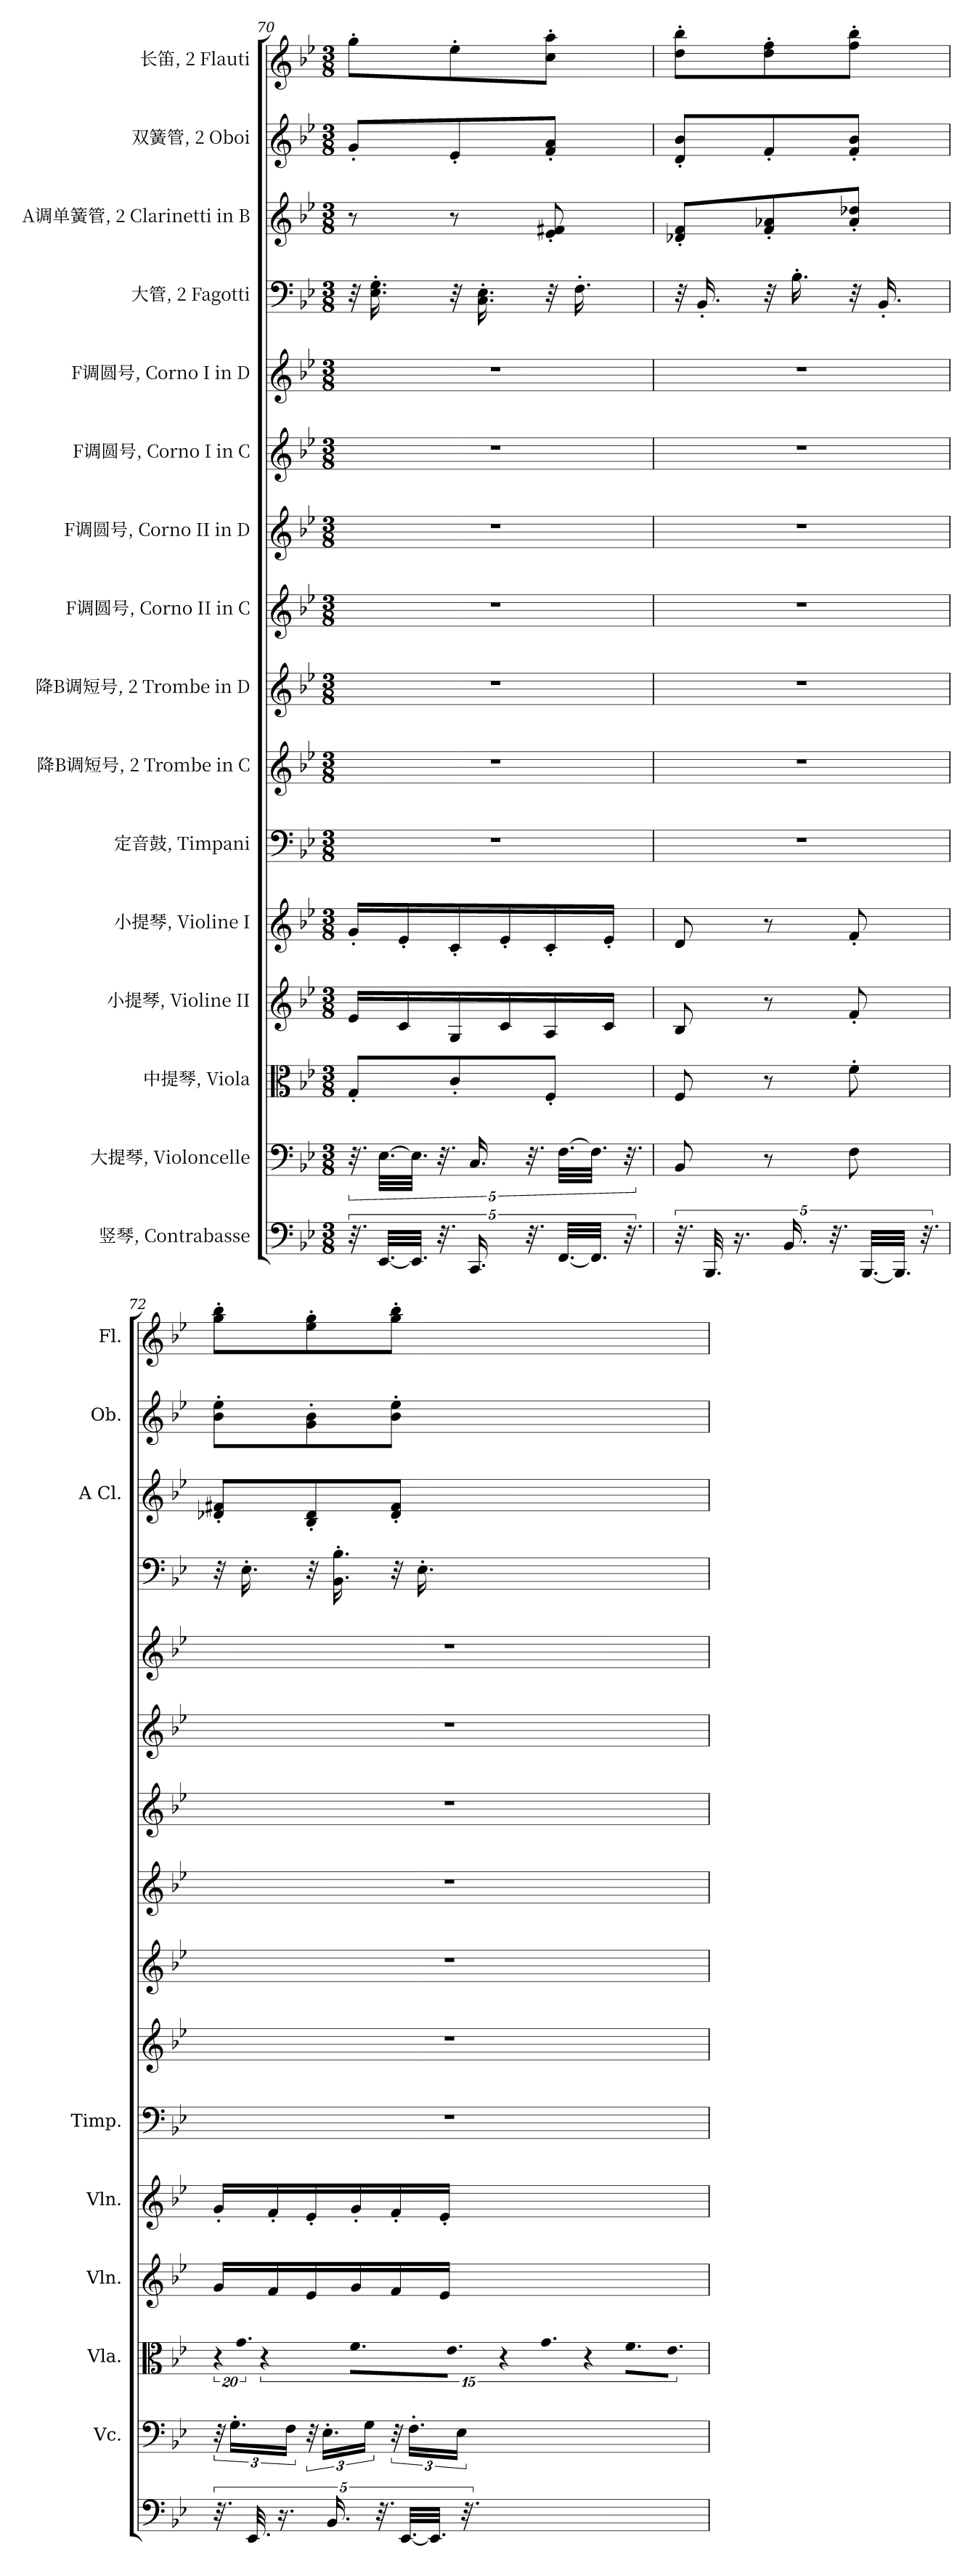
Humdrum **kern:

**kern	**kern	**kern	**kern	**kern	**kern	**kern	**kern	**kern	**kern	**kern	**kern	**kern	**kern	**kern	**kern
*part16	*part15	*part14	*part13	*part12	*part11	*part10	*part9	*part8	*part7	*part6	*part5	*part4	*part3	*part2	*part1
*staff16	*staff15	*staff14	*staff13	*staff12	*staff11	*staff10	*staff9	*staff8	*staff7	*staff6	*staff5	*staff4	*staff3	*staff2	*staff1
*I"竖琴, Contrabasse	*I"大提琴, Violoncelle	*I"中提琴, Viola	*I"小提琴, Violine II	*I"小提琴, Violine I	*I"定音鼓, Timpani	*I"降B调短号, 2 Trombe in C	*I"降B调短号, 2 Trombe in D	*I"F调圆号, Corno II in C	*I"F调圆号, Corno II in D	*I"F调圆号, Corno I in C	*I"F调圆号, Corno I in D	*I"大管, 2 Fagotti	*I"A调单簧管, 2 Clarinetti in B	*I"双簧管, 2 Oboi	*I"长笛, 2 Flauti
*	*I'Vc.	*I'Vla.	*I'Vln.	*I'Vln.	*I'Timp.	*	*	*	*	*	*	*	*I'A Cl.	*I'Ob.	*I'Fl.
*clefF4	*clefF4	*clefC3	*clefG2	*clefG2	*clefF4	*clefG2	*clefG2	*clefG2	*clefG2	*clefG2	*clefG2	*clefF4	*clefG2	*clefG2	*clefG2
*	*	*	*	*	*	*ITrd1c2	*ITrd1c2	*ITrd4c7	*ITrd4c7	*ITrd4c7	*ITrd4c7	*	*ITrd2c3	*	*
*k[b-e-]	*k[b-e-]	*k[b-e-]	*k[b-e-]	*k[b-e-]	*k[b-e-]	*k[b-e-a-d-]	*k[b-e-a-d-]	*k[b-e-a-]	*k[b-e-a-]	*k[b-e-a-]	*k[b-e-a-]	*k[b-e-]	*k[f#]	*k[b-e-]	*k[b-e-]
*M3/8	*M3/8	*M3/8	*M3/8	*M3/8	*M3/8	*M3/8	*M3/8	*M3/8	*M3/8	*M3/8	*M3/8	*M3/8	*M3/8	*M3/8	*M3/8
*MM117	*MM117	*MM117	*MM117	*MM117	*MM117	*MM117	*MM117	*MM117	*MM117	*MM117	*MM117	*MM117	*MM117	*MM117	*MM117
=70	=70	=70	=70	=70	=70	=70	=70	=70	=70	=70	=70	=70	=70	=70	=70
40.r	40.r	8G'/L	16e-/LL	16g'/LL	4.r	4.r	4.r	4.r	4.r	4.r	4.r	32r	8r	8g'/L	8gg'\L
.	.	.	.	.	.	.	.	.	.	.	.	16.E-\' 16.G\'	.	.	.
[40.EE-/LLL	[40.E-\LLL	.	.	.	.	.	.	.	.	.	.	.	.	.	.
.	.	.	16c/	16e-'/	.	.	.	.	.	.	.	.	.	.	.
40.EE-/JJJ]	40.E-\JJJ]	.	.	.	.	.	.	.	.	.	.	.	.	.	.
40.r	40.r	.	.	.	.	.	.	.	.	.	.	.	.	.	.
*	*	*	*	*	*	*	*	*	*	*	*	*	*	*	*MM130
.	.	8c'/	16G/	16c'/	.	.	.	.	.	.	.	32r	8r	8e-'/	8ee-'\
20.CC/	20.C/	.	.	.	.	.	.	.	.	.	.	.	.	.	.
.	.	.	.	.	.	.	.	.	.	.	.	16.C\' 16.E-\'	.	.	.
.	.	.	16c/	16e-'/	.	.	.	.	.	.	.	.	.	.	.
40.r	40.r	.	.	.	.	.	.	.	.	.	.	.	.	.	.
*	*	*	*	*	*	*	*	*	*	*	*	*	*	*	*MM124
.	.	8F'/J	16A/	16c'/	.	.	.	.	.	.	.	32r	8c/' 8d#X/'	8f/' 8a/'J	8cc\' 8aa\'J
[40.FF/LLL	[40.F\LLL	.	.	.	.	.	.	.	.	.	.	.	.	.	.
.	.	.	.	.	.	.	.	.	.	.	.	16.F'\	.	.	.
40.FF/JJJ]	40.F\JJJ]	.	.	.	.	.	.	.	.	.	.	.	.	.	.
.	.	.	16c/JJ	16e-'/JJ	.	.	.	.	.	.	.	.	.	.	.
40.r	40.r	.	.	.	.	.	.	.	.	.	.	.	.	.	.
=71	=71	=71	=71	=71	=71	=71	=71	=71	=71	=71	=71	=71	=71	=71	=71
*	*	*	*	*	*	*	*	*	*	*	*	*	*	*	*MM117
40.r	8BB-/	8F/	8B-/	8d/	4.r	4.r	4.r	4.r	4.r	4.r	4.r	32r	8B-X/' 8d/'L	8d/' 8b-/'L	8dd\' 8bb-\'L
.	.	.	.	.	.	.	.	.	.	.	.	16.BB-'/	.	.	.
40.BBB-/	.	.	.	.	.	.	.	.	.	.	.	.	.	.	.
20.r	.	.	.	.	.	.	.	.	.	.	.	.	.	.	.
*	*	*	*	*	*	*	*	*	*	*	*	*	*	*	*MM111
.	8r	8r	8r	8r	.	.	.	.	.	.	.	32r	8d/' 8fn/'	8f'/	8dd\' 8ff\'
20.BB-/	.	.	.	.	.	.	.	.	.	.	.	.	.	.	.
.	.	.	.	.	.	.	.	.	.	.	.	16.B-'\	.	.	.
40.r	.	.	.	.	.	.	.	.	.	.	.	.	.	.	.
*	*	*	*	*	*	*	*	*	*	*	*	*	*	*	*MM120
.	8F\	8f'\	8f'/	8f'/	.	.	.	.	.	.	.	32r	8f/' 8b-X/'J	8f/' 8b-/'J	8ff\' 8bb-\'J
[40.BBB-/LLL	.	.	.	.	.	.	.	.	.	.	.	.	.	.	.
.	.	.	.	.	.	.	.	.	.	.	.	16.BB-'/	.	.	.
40.BBB-/JJJ]	.	.	.	.	.	.	.	.	.	.	.	.	.	.	.
40.r	.	.	.	.	.	.	.	.	.	.	.	.	.	.	.
!!LO:PB:g=z
=72	=72	=72	=72	=72	=72	=72	=72	=72	=72	=72	=72	=72	=72	=72	=72
*	*	*	*	*	*	*	*	*	*	*	*	*	*	*	*MM117
!	!	!LO:N:vis=64.	!	!	!	!	!	!	!	!	!	!	!	!	!
40.r	48r	640%17r	16g/LL	16g'/LL	4.r	4.r	4.r	4.r	4.r	4.r	4.r	32r	8B-X/' 8d#X/'L	8b-\' 8ee-\'L	8gg\' 8bb-\'L
.	24.G'\LL	.	.	.	.	.	.	.	.	.	.	.	.	.	.
!	!	!LO:N:vis=32.	!	!	!	!	!	!	!	!	!	!	!	!	!
.	.	640%17g\	.	.	.	.	.	.	.	.	.	.	.	.	.
.	.	.	.	.	.	.	.	.	.	.	.	16.E-'\	.	.	.
40.EE-/	.	.	.	.	.	.	.	.	.	.	.	.	.	.	.
.	.	1920ryy	.	.	.	.	.	.	.	.	.	.	.	.	.
!	!	!LO:N:vis=64.	!	!	!	!	!	!	!	!	!	!	!	!	!
.	.	640%17r	.	.	.	.	.	.	.	.	.	.	.	.	.
.	.	.	16f/	16f'/	.	.	.	.	.	.	.	.	.	.	.
20.r	.	.	.	.	.	.	.	.	.	.	.	.	.	.	.
!	!	!LO:N:vis=32.	!	!	!	!	!	!	!	!	!	!	!	!	!
.	.	1920%103f\LLL	.	.	.	.	.	.	.	.	.	.	.	.	.
.	24F\JJ	.	.	.	.	.	.	.	.	.	.	.	.	.	.
*	*	*	*	*	*	*	*	*	*	*	*	*	*	*	*MM130
.	48r	.	16e-/	16e-'/	.	.	.	.	.	.	.	32r	8G/' 8B-/'	8g\' 8b-\'	8ee-\' 8gg\'
!	!	!LO:N:vis=32.	!	!	!	!	!	!	!	!	!	!	!	!	!
.	.	1920%103e-\JJJ	.	.	.	.	.	.	.	.	.	.	.	.	.
.	24.E-'\LL	.	.	.	.	.	.	.	.	.	.	.	.	.	.
20.BB-/	.	.	.	.	.	.	.	.	.	.	.	.	.	.	.
.	.	.	.	.	.	.	.	.	.	.	.	16.BB-\' 16.B-\'	.	.	.
!	!	!LO:N:vis=64.	!	!	!	!	!	!	!	!	!	!	!	!	!
.	.	640%17r	16g/	16g'/	.	.	.	.	.	.	.	.	.	.	.
.	24G\JJ	.	.	.	.	.	.	.	.	.	.	.	.	.	.
!	!	!LO:N:vis=32.	!	!	!	!	!	!	!	!	!	!	!	!	!
.	.	640%17g\	.	.	.	.	.	.	.	.	.	.	.	.	.
40.r	.	.	.	.	.	.	.	.	.	.	.	.	.	.	.
.	.	1920ryy	.	.	.	.	.	.	.	.	.	.	.	.	.
!	!	!LO:N:vis=64.	!	!	!	!	!	!	!	!	!	!	!	!	!
.	.	640%17r	.	.	.	.	.	.	.	.	.	.	.	.	.
*	*	*	*	*	*	*	*	*	*	*	*	*	*	*	*MM124
.	48r	.	16f/	16f'/	.	.	.	.	.	.	.	32r	8B-/' 8d#/'J	8b-\' 8ee-\'J	8gg\' 8bb-\'J
[40.EE-/LLL	.	.	.	.	.	.	.	.	.	.	.	.	.	.	.
!	!	!LO:N:vis=32.	!	!	!	!	!	!	!	!	!	!	!	!	!
.	.	1920%103f\LLL	.	.	.	.	.	.	.	.	.	.	.	.	.
.	24.F'\LL	.	.	.	.	.	.	.	.	.	.	.	.	.	.
.	.	.	.	.	.	.	.	.	.	.	.	16.E-'\	.	.	.
40.EE-/JJJ]	.	.	.	.	.	.	.	.	.	.	.	.	.	.	.
.	.	.	16e-/JJ	16e-'/JJ	.	.	.	.	.	.	.	.	.	.	.
!	!	!LO:N:vis=32.	!	!	!	!	!	!	!	!	!	!	!	!	!
.	.	1920%103e-\JJJ	.	.	.	.	.	.	.	.	.	.	.	.	.
.	24E-\JJ	.	.	.	.	.	.	.	.	.	.	.	.	.	.
40.r	.	.	.	.	.	.	.	.	.	.	.	.	.	.	.
=	=	=	=	=	=	=	=	=	=	=	=	=	=	=	=
*-	*-	*-	*-	*-	*-	*-	*-	*-	*-	*-	*-	*-	*-	*-	*-
